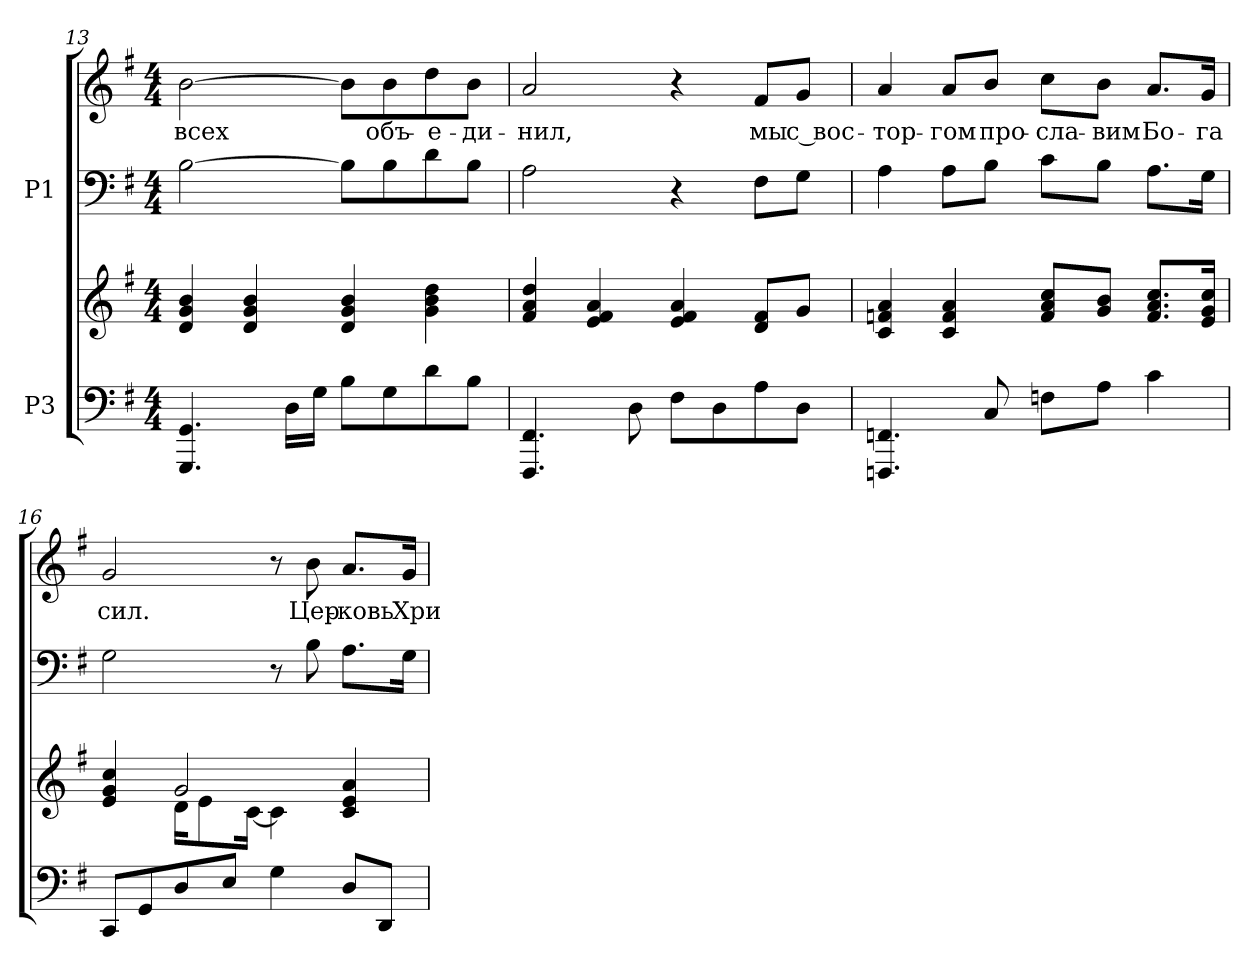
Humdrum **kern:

**kern	**kern	**kern	**kern	**text
*part2	*part2	*part1	*part1	*part1
*staff4	*staff3	*staff2	*staff1	*staff1
*I"P3	*	*I"P1	*	*
*clefF4	*clefG2	*clefF4	*clefG2	*
*k[f#]	*k[f#]	*k[f#]	*k[f#]	*
*G:	*G:	*G:	*G:	*
*M4/4	*M4/4	*M4/4	*M4/4	*
=13	=13	=13	=13	=13
!	!	!	!	!LO:LY:b:color=#000000
4.GGGi/ 4.GGi	4di/ 4gi 4bi	[>2Bi\	[>2bi\	всех
.	4di/ 4gi 4bi	.	.	.
16Di\LL	.	.	.	.
16Gi\JJ	.	.	.	.
8Bi\L	4di/ 4gi 4bi	8Bi\L]	8bi\L]	.
!	!	!	!	!LO:LY:b:color=#000000
8Gi\	.	8Bi\	8bi\	объ-
!	!	!	!	!LO:LY:b:color=#000000
8di\	4gi\ 4bi 4ddi	8di\	8ddi\	-е-
!	!	!	!	!LO:LY:b:color=#000000
8Bi\J	.	8Bi\J	8bi\J	-ди-
=14	=14	=14	=14	=14
!	!	!	!	!LO:LY:b:color=#000000
4.FFF#i/ 4.FF#i	4f#i/ 4ai 4ddi	2Ai\	2ai/	-нил,
.	4ei/ 4f#i 4ai	.	.	.
8Di\	.	.	.	.
8F#i\L	4ei/ 4f#i 4ai	4r	4r	.
8Di\	.	.	.	.
!	!	!	!	!LO:LY:b:color=#000000
8Ai\	8di/ 8f#iL	8F#i\L	8f#i/L	мы
!	!	!	!	!LO:LY:b:color=#000000
8Di\J	8gi/J	8Gi\J	8gi/J	с вос-
!!LO:LB:g=z
=15	=15	=15	=15	=15
!	!	!	!	!LO:LY:b:color=#000000
4.FFFni/ 4.FFni	4ci/ 4fni 4ai	4Ai\	4ai/	-тор-
!	!	!	!	!LO:LY:b:color=#000000
.	4ci/ 4fi 4ai	8Ai\L	8ai/L	-гом
!	!	!	!	!LO:LY:b:color=#000000
8Ci/	.	8Bi\J	8bi/J	про-
!	!	!	!	!LO:LY:b:color=#000000
8Fni\L	8fi/ 8ai 8cciL	8ci\L	8cci\L	-сла-
!	!	!	!	!LO:LY:b:color=#000000
8Ai\J	8gi/ 8biJ	8Bi\J	8bi\J	-вим
!	!	!	!	!LO:LY:b:color=#000000
4ci\	8.fi/ 8.ai 8.cciL	8.Ai\L	8.ai/L	Бо-
!	!	!	!	!LO:LY:b:color=#000000
.	16ei/ 16gi 16cciJk	16Gi\Jk	16gi/Jk	-га
=16	=16	=16	=16	=16
*	*^	*	*	*
!	!	!	!	!	!LO:LY:b:color=#000000
8CCi/L	4ei/ 4gi 4cci	4ryy	2Gi\	2gi/	сил.
8GGi/	.	.	.	.	.
8Di/	2gi/	16di\KL	.	.	.
.	.	8ei\	.	.	.
8Ei/J	.	.	.	.	.
.	.	[<16ci\Jk	.	.	.
4Gi\	.	4ci\]	8r	8r	.
!	!	!	!	!	!LO:LY:b:color=#000000
.	.	.	8Bi\	8bi\	Цер-
!	!	!	!	!	!LO:LY:b:color=#000000
8Di/L	4ci/ 4ei 4ai	4ryy	8.Ai\L	8.ai/L	-ковь
8DDi/J	.	.	.	.	.
!	!	!	!	!	!LO:LY:b:color=#000000
.	.	.	16Gi\Jk	16gi/Jk	Хри-
*	*v	*v	*	*	*
=	=	=	=	=
*-	*-	*-	*-	*-
